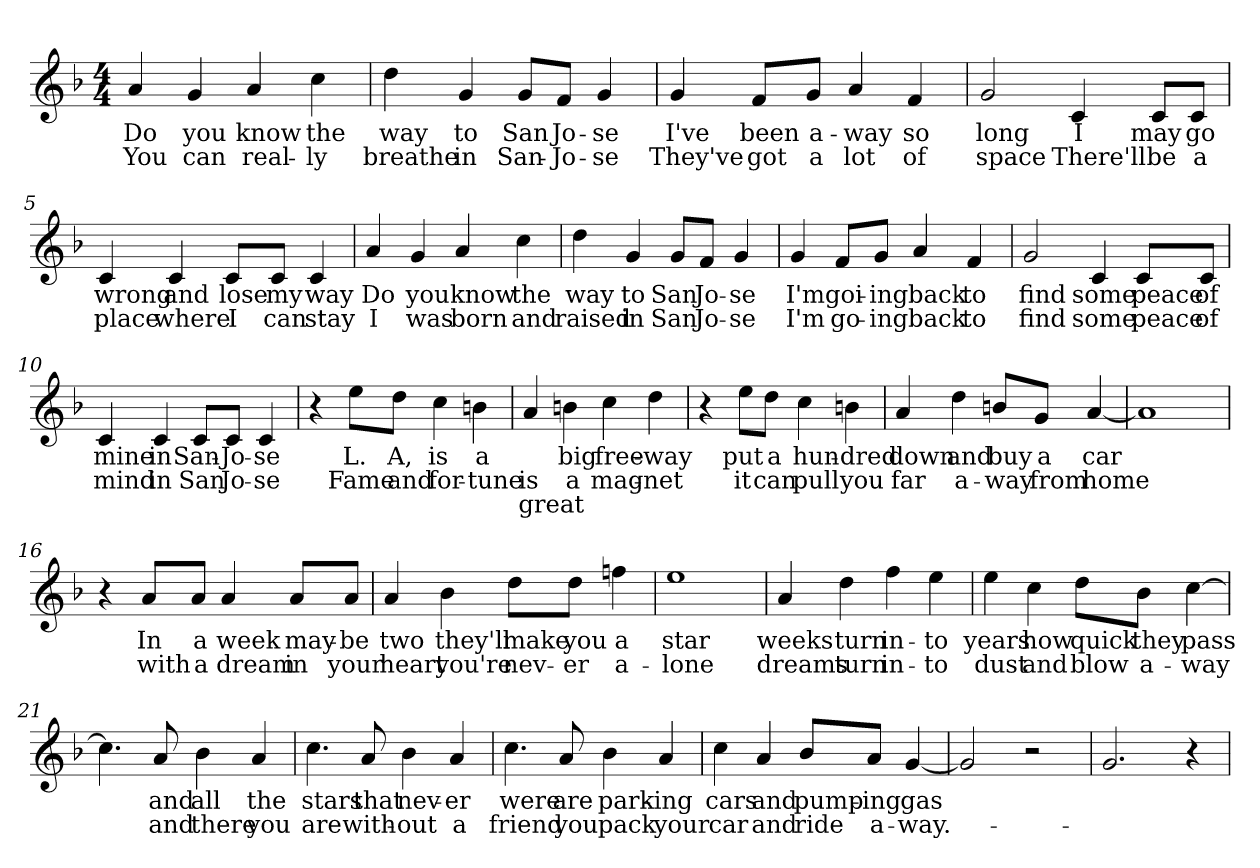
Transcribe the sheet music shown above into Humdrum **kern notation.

**kern	**text	**text	**text
*part1	*part1	*part1	*part1
*staff1	*staff1	*staff1	*staff1
*clefG2	*	*	*
*k[b-]	*	*	*
*F:	*	*	*
*M4/4	*	*	*
=1	=1	=1	=1
4a/	Do	You	.
4g/	you	can	.
4a/	know	real-	.
4cc\	the	-ly	.
=2	=2	=2	=2
4dd\	way	breathe	.
4g/	to	in	.
8g/L	San	San-	.
8f/J	Jo-	-Jo-	.
4g/	-se	-se	.
=3	=3	=3	=3
4g/	I've	They've	.
8f/L	been	got	.
8g/J	a-	a	.
4a/	-way	lot	.
4f/	so	of	.
!!LO:LB:g=z
=4	=4	=4	=4
2g/	long	space	.
4c/	I	There'll	.
8c/L	may	be	.
8c/J	go	a	.
=5	=5	=5	=5
4c/	wrong	place	.
4c/	and	where	.
8c/L	lose	I	.
8c/J	my	can	.
4c/	way	stay	.
=6	=6	=6	=6
4a/	Do	I	.
4g/	you	was	.
4a/	know	born	.
4cc\	the	and	.
!!LO:LB:g=z
=7	=7	=7	=7
4dd\	way	raised	.
4g/	to	in	.
8g/L	San	San	.
8f/J	Jo-	Jo-	.
4g/	-se	-se	.
=8	=8	=8	=8
4g/	I'm	I'm	.
8f/L	goi-	go-	.
8g/J	-ing	-ing	.
4a/	back	back	.
4f/	to	to	.
=9	=9	=9	=9
2g/	find	find	.
4c/	some	some	.
8c/L	peace	peace	.
8c/J	of	of	.
!!LO:LB:g=z
=10	=10	=10	=10
4c/	mine	mind	.
4c/	in	in	.
8c/L	San-	San	.
8c/J	Jo-	Jo-	.
4c/	-se	-se	.
=11	=11	=11	=11
4r	.	.	.
8ee\L	L.	Fame	.
8dd\J	A,	and	.
4cc\	is	for-	.
4bn\	a	-tune	.
=12	=12	=12	=12
4a/	.	is	great
4bn\	big	a	.
4cc\	free-	mag-	.
4dd\	-way	-net	.
!!LO:LB:g=z
=13	=13	=13	=13
4r	.	.	.
8ee\L	put	it	.
8dd\J	a	can	.
4cc\	hun-	pull	.
4bn\	-dred	you	.
=14	=14	=14	=14
4a/	down	far	.
4dd\	and	a-	.
8bn/L	buy	-way	.
8g/J	a	from	.
[4a/	car	home	.
=15	=15	=15	=15
1a]	.	.	.
!!LO:LB:g=z
=16	=16	=16	=16
4r	.	.	.
8a/L	In	with	.
8a/J	a	a	.
4a/	week	dream	.
8a/L	may-	in	.
8a/J	-be	your	.
=17	=17	=17	=17
4a/	two	heart	.
4b-\	they'll	you're	.
8dd\L	make	nev-	.
8dd\J	you	-er	.
4ffn\	a	a-	.
=18	=18	=18	=18
1ee	star	-lone	.
=19	=19	=19	=19
4a/	weeks	dreams	.
4dd\	turn	turn	.
4ff\	in-	in-	.
4ee\	-to	-to	.
!!LO:LB:g=z
=20	=20	=20	=20
4ee\	years	dust	.
4cc\	how	and	.
8dd\L	quick	blow	.
8b-\J	they	a-	.
[4cc\	pass	-way	.
=21	=21	=21	=21
4.cc\]	.	.	.
8a/	and	and	.
4b-\	all	there	.
4a/	the	you	.
=22	=22	=22	=22
4.cc\	stars	are	.
8a/	that	with-	.
4b-\	nev-	-out	.
4a/	-er	a	.
!!LO:PB:g=z
=23	=23	=23	=23
4.cc\	were	friend	.
8a/	are	you	.
4b-\	park-	pack	.
4a/	-ing	your	.
=24	=24	=24	=24
4cc\	cars	car	.
4a/	and	and	.
8b-/L	pump-	ride	.
8a/J	-ing	a-	.
[4g/	gas	-way.-	.
=25	=25	=25	=25
2g/]	.	.	.
2r	.	.	.
=26	=26	=26	=26
2.g/	.	.	.
4r	.	.	.
=	=	=	=
*-	*-	*-	*-
